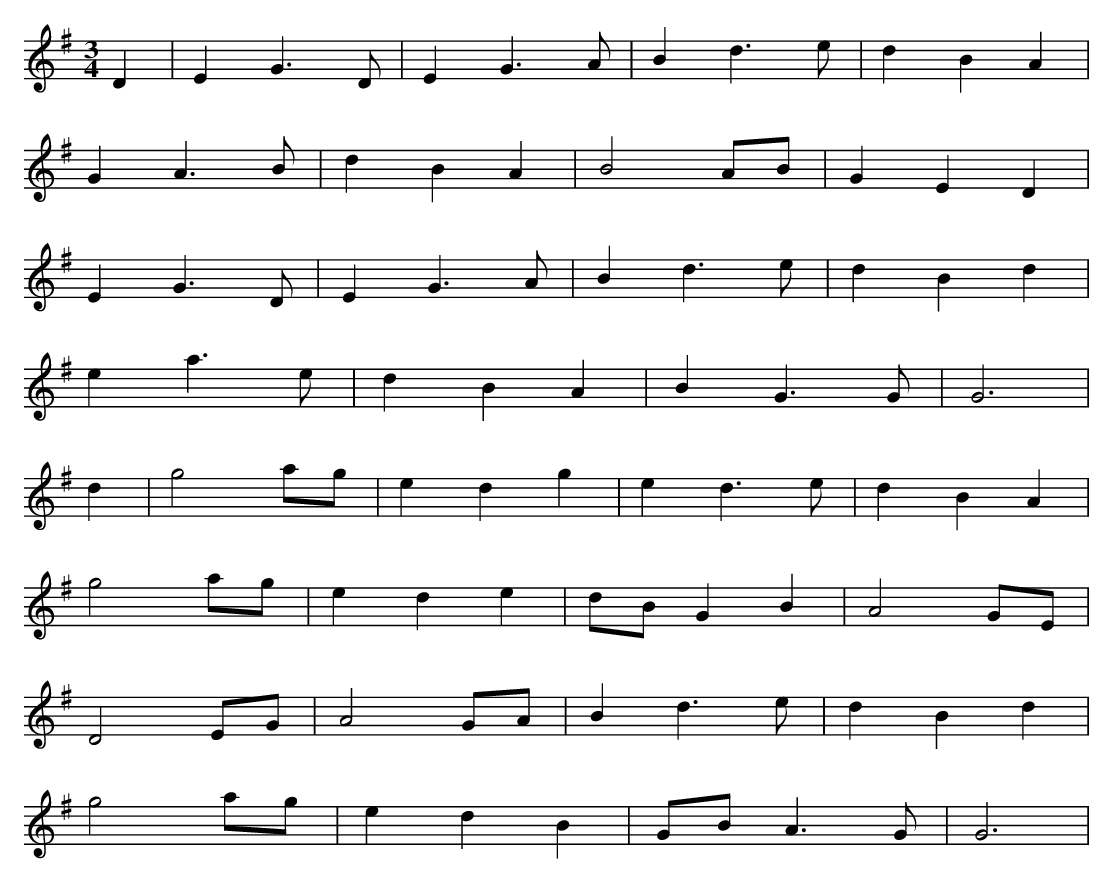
X:1
M:3/4
K:G
D2|E2 G3D| E2 G3A| B2 d3 e| d2B2A2|
 G2A3B|d2B2A2|B4AB| G2E2D2|
 E2G3D| E2G3A|B2d3e|d2B2d2|
e2a3e|d2B2A2|B2G3G| G6|
d2| g4ag| e2d2 g2| e2d3e| d2B2A2|
g4ag|e2d2e2|dB G2 B2| A4GE|
D4EG| A4GA| B2d3e| d2B2d2|
g4ag| e2d2B2| GB A3G| G6|
